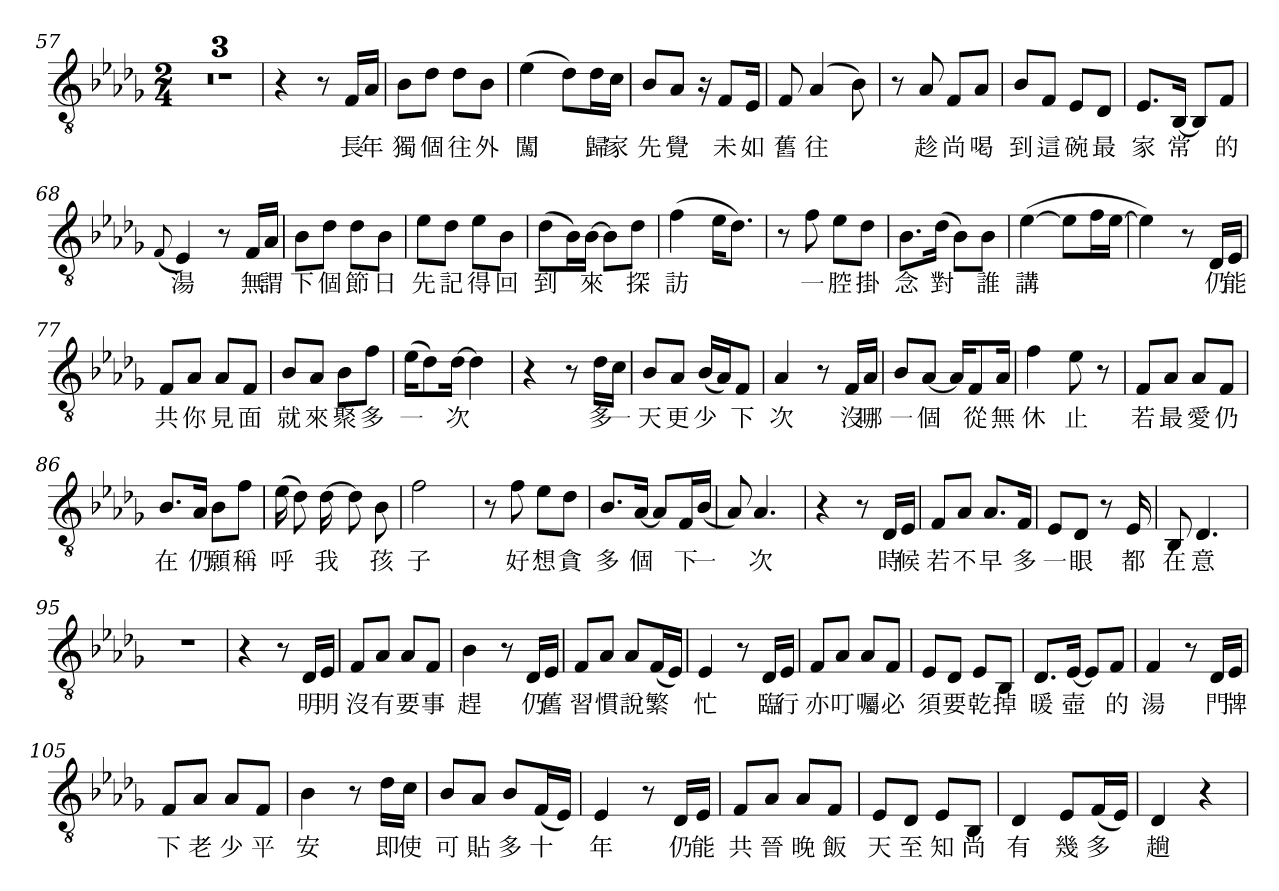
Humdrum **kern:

**kern	**text
*part1	*part1
*staff1	*staff1
*clefGv2	*
*k[b-e-a-d-g-]	*
*D-:	*
*M2/4	*
=57	=57
2r	.
=58	=58
2r	.
=59	=59
2r	.
=60	=60
4r	.
8r	.
16FLL	長
16A-JJ	年
=61	=61
8B-L	獨
8d-J	個
8d-L	往
8B-J	外
=62	=62
(4e-	闖
8d-L)	.
16d-L	歸
16cJJ	家
=63	=63
8B-L	先
8A-J	覺
16r	.
8FL	未
16E-Jk	如
=64	=64
8F	舊
(4A-	往
8B-)	.
=65	=65
8r	.
8A-	趁
8FL	尚
8A-J	喝
=66	=66
8B-L	到
8FJ	這
8E-L	碗
8D-J	最
=67	=67
8.E-L	家
[16BB-Jk	常
8BB-L]	.
8FJ	的
=68	=68
(8qqF	.
4E-)	湯
8r	.
16FLL	無
16A-JJ	謂
=69	=69
8B-L	下
8d-J	個
8d-L	節
8B-J	日
=70	=70
8e-L	先
8d-J	記
8e-L	得
8B-J	回
=71	=71
(8d-L	到
16B-L)	.
[16B-JJ	來
8B-L]	.
8d-J	探
=72	=72
(4f	訪
16e-KL	.
8.d-J)	.
=73	=73
8r	.
8f	一
8e-L	腔
8d-J	掛
=74	=74
8.B-L	念
(16d-Jk	對
8B-L)	.
8B-J	誰
=75	=75
([4e-	講
8e-L]	.
16fL	.
[16e-JJ	.
=76	=76
4e-])	.
8r	.
16D-LL	仍
16E-JJ	能
=77	=77
8FL	共
8A-J	你
8A-L	見
8FJ	面
=78	=78
8B-L	就
8A-J	來
8B-L	聚
8fJ	多
=79	=79
(16e-KL	一
8d-)	.
[16d-Jk	次
4d-]	.
=80	=80
4r	.
8r	.
16d-LL	多
16cJJ	一
=81	=81
8B-L	天
8A-J	更
(16B-LL	少
16A-J)	.
8FJ	下
=82	=82
4A-	次
8r	.
16FLL	沒
16A-JJ	哪
=83	=83
8B-L	一
[8A-J	個
16A-KL]	.
8F	從
16A-Jk	無
=84	=84
4f	休
8e-	止
8r	.
=85	=85
8FL	若
8A-J	最
8A-L	愛
8FJ	仍
=86	=86
8.B-L	在
16A-Jk	仍
8B-L	願
8fJ	稱
=87	=87
(16e-	呼
8d-)	.
[16d-	我
8d-]	.
8B-	孩
=88	=88
2f	子
=89	=89
8r	.
8f	好
8e-L	想
8d-J	貪
=90	=90
8.B-L	多
[16A-Jk	個
8A-L]	.
16FL	下
(16B-JJ	一
=91	=91
8A-)	.
4.A-	次
=92	=92
4r	.
8r	.
16D-LL	時
16E-JJ	候
=93	=93
8FL	若
8A-J	不
8.A-L	早
16FJk	多
=	=
8E-L	一
8D-J	眼
8r	.
16E-	都
=94	=94
8BB-	在
4.D-	意
=95	=95
2r	.
=96	=96
4r	.
8r	.
16D-LL	明
16E-JJ	明
=97	=97
8FL	沒
8A-J	有
8A-L	要
8FJ	事
=98	=98
4B-	趕
8r	.
16D-LL	仍
16E-JJ	舊
=99	=99
8FL	習
8A-J	慣
8A-L	說
(16FL	繁
16E-JJ)	.
=100	=100
4E-	忙
8r	.
16D-LL	臨
16E-JJ	行
=101	=101
8FL	亦
8A-J	叮
8A-L	囑
8FJ	必
=102	=102
8E-L	須
8D-J	要
8E-L	乾
8BB-J	掉
=103	=103
8.D-L	暖
[16E-Jk	壺
8E-L]	.
8FJ	的
=104	=104
4F	湯
8r	.
16D-LL	門
16E-JJ	牌
=105	=105
8FL	下
8A-J	老
8A-L	少
8FJ	平
=106	=106
4B-	安
8r	.
16d-LL	即
16cJJ	使
=107	=107
8B-L	可
8A-J	貼
8B-L	多
(16FL	十
16E-JJ)	.
=108	=108
4E-	年
8r	.
16D-LL	仍
16E-JJ	能
=109	=109
8FL	共
8A-J	晉
8A-L	晚
8FJ	飯
=110	=110
8E-L	天
8D-J	至
8E-L	知
8BB-J	尚
=111	=111
4D-	有
8E-L	幾
(16FL	多
16E-JJ)	.
=112	=112
4D-	趟
4r	.
=	=
*-	*-
